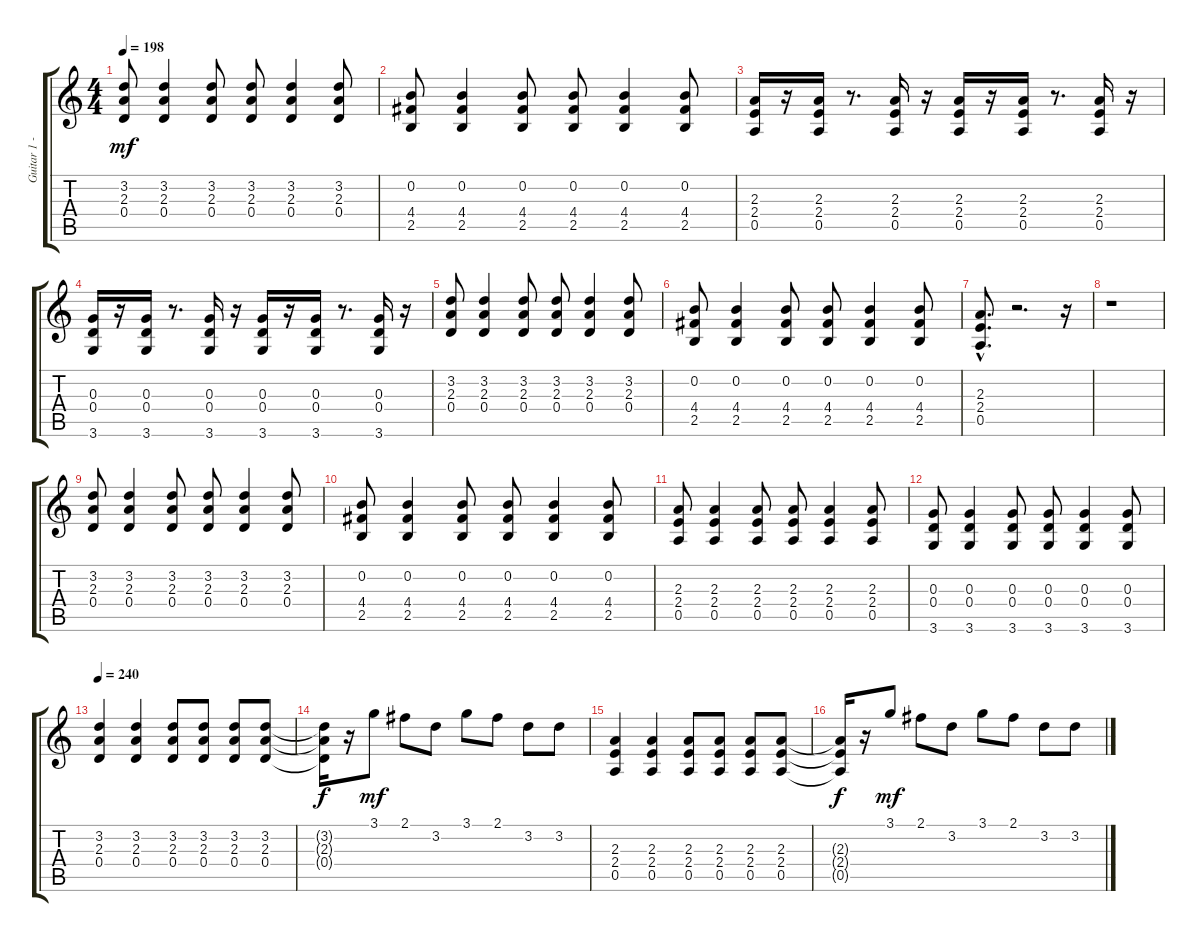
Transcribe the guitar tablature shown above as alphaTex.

\track ("Guitar 1 - Tom" "Guitar 1 -") {instrument distortionguitar}
\staff {score tabs}
\tuning (E4 B3 G3 D3 A2 E2) {hide}
\ts (4 4)
\tempo 198
\clef g2
\ks c
(3.2 2.3 0.4).8{dy mf} (3.2 2.3 0.4).4 (3.2 2.3 0.4).8 (3.2 2.3 0.4).8 (3.2 2.3 0.4).4 (3.2 2.3 0.4).8 |
(0.2 4.4 2.5).8 (0.2 4.4 2.5).4 (0.2 4.4 2.5).8 (0.2 4.4 2.5).8 (0.2 4.4 2.5).4 (0.2 4.4 2.5).8 |
(2.3 2.4 0.5).16 r.16 (2.3 2.4 0.5).16 r.8{d} (2.3 2.4 0.5).16 r.16 (2.3 2.4 0.5).16 r.16 (2.3 2.4 0.5).16 r.8{d} (2.3 2.4 0.5).16 r.16 |
(0.3 0.4 3.6).16 r.16 (0.3 0.4 3.6).16 r.8{d} (0.3 0.4 3.6).16 r.16 (0.3 0.4 3.6).16 r.16 (0.3 0.4 3.6).16 r.8{d} (0.3 0.4 3.6).16 r.16 |
(3.2 2.3 0.4).8 (3.2 2.3 0.4).4 (3.2 2.3 0.4).8 (3.2 2.3 0.4).8 (3.2 2.3 0.4).4 (3.2 2.3 0.4).8 |
(0.2 4.4 2.5).8 (0.2 4.4 2.5).4 (0.2 4.4 2.5).8 (0.2 4.4 2.5).8 (0.2 4.4 2.5).4 (0.2 4.4 2.5).8 |
(2.3{hac} 2.4{hac} 0.5{hac}).8{d} r.2{d} r.16 |
r.1 |
(3.2 2.3 0.4).8 (3.2 2.3 0.4).4 (3.2 2.3 0.4).8 (3.2 2.3 0.4).8 (3.2 2.3 0.4).4 (3.2 2.3 0.4).8 |
(0.2 4.4 2.5).8 (0.2 4.4 2.5).4 (0.2 4.4 2.5).8 (0.2 4.4 2.5).8 (0.2 4.4 2.5).4 (0.2 4.4 2.5).8 |
(2.3 2.4 0.5).8 (2.3 2.4 0.5).4 (2.3 2.4 0.5).8 (2.3 2.4 0.5).8 (2.3 2.4 0.5).4 (2.3 2.4 0.5).8 |
(0.3 0.4 3.6).8 (0.3 0.4 3.6).4 (0.3 0.4 3.6).8 (0.3 0.4 3.6).8 (0.3 0.4 3.6).4 (0.3 0.4 3.6).8 |
\tempo 240
(3.2 2.3 0.4).4 (3.2 2.3 0.4).4 (3.2 2.3 0.4).8 (3.2 2.3 0.4).8 (3.2 2.3 0.4).8 (3.2 2.3 0.4).8 |
(3.2{t} 2.3{t} 0.4{t}).16{dy f} r.16 3.1.8{dy mf} 2.1.8 3.2.8 3.1.8 2.1.8 3.2.8 3.2.8 |
(2.3 2.4 0.5).4 (2.3 2.4 0.5).4 (2.3 2.4 0.5).8 (2.3 2.4 0.5).8 (2.3 2.4 0.5).8 (2.3 2.4 0.5).8 |
(2.3{t} 2.4{t} 0.5{t}).16{dy f} r.16 3.1.8{dy mf} 2.1.8 3.2.8 3.1.8 2.1.8 3.2.8 3.2.8
